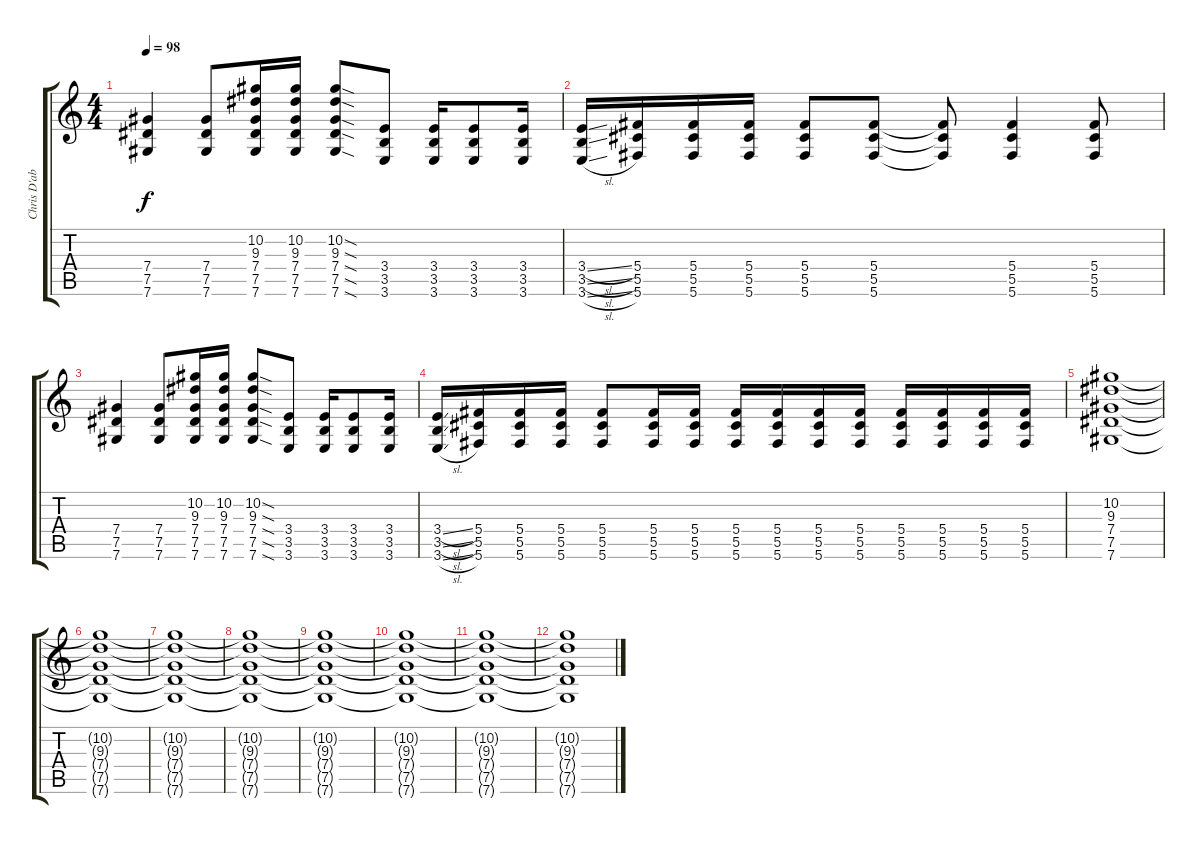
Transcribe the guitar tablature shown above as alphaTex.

\track ("Chris D'abaldo (Rhythm Guitar)" "Chris D'ab") {instrument distortionguitar}
\staff {score tabs}
\tuning (Eb4 Bb3 Gb3 Db3 Ab2 Db2) {hide}
\ts (4 4)
\tempo 98
\clef g2
\ks c
(7.4 7.5 7.6).4{dy f} (7.4 7.5 7.6).8 (10.2 9.3 7.4 7.5 7.6).16 (10.2 9.3 7.4 7.5 7.6).16 (10.2{sod} 9.3{sod} 7.4{sod} 7.5{sod} 7.6{sod}).8 (3.4 3.5 3.6).8 (3.4 3.5 3.6).16 (3.4 3.5 3.6).8 (3.4 3.5 3.6).16 |
(3.4{sl} 3.5{sl} 3.6{sl}).16 (5.4 5.5 5.6).16 (5.4 5.5 5.6).16 (5.4 5.5 5.6).16 (5.4 5.5 5.6).8 (5.4 5.5 5.6).8 (5.4{t} 5.5{t} 5.6{t}).8 (5.4 5.5 5.6).4 (5.4 5.5 5.6).8 |
(7.4 7.5 7.6).4 (7.4 7.5 7.6).8 (10.2 9.3 7.4 7.5 7.6).16 (10.2 9.3 7.4 7.5 7.6).16 (10.2{sod} 9.3{sod} 7.4{sod} 7.5{sod} 7.6{sod}).8 (3.4 3.5 3.6).8 (3.4 3.5 3.6).16 (3.4 3.5 3.6).8 (3.4 3.5 3.6).16 |
(3.4{sl} 3.5{sl} 3.6{sl}).16 (5.4 5.5 5.6).16 (5.4 5.5 5.6).16 (5.4 5.5 5.6).16 (5.4 5.5 5.6).8 (5.4 5.5 5.6).16 (5.4 5.5 5.6).16 (5.4 5.5 5.6).16 (5.4 5.5 5.6).16 (5.4 5.5 5.6).16 (5.4 5.5 5.6).16 (5.4 5.5 5.6).16 (5.4 5.5 5.6).16 (5.4 5.5 5.6).16 (5.4 5.5 5.6).16 |
(10.2 9.3 7.4 7.5 7.6).1{volume 8} |
(10.2{t} 9.3{t} 7.4{t} 7.5{t} 7.6{t}).1 |
(10.2{t} 9.3{t} 7.4{t} 7.5{t} 7.6{t}).1 |
(10.2{t} 9.3{t} 7.4{t} 7.5{t} 7.6{t}).1 |
(10.2{t} 9.3{t} 7.4{t} 7.5{t} 7.6{t}).1{volume 0} |
(10.2{t} 9.3{t} 7.4{t} 7.5{t} 7.6{t}).1 |
(10.2{t} 9.3{t} 7.4{t} 7.5{t} 7.6{t}).1 |
(10.2{t} 9.3{t} 7.4{t} 7.5{t} 7.6{t}).1
